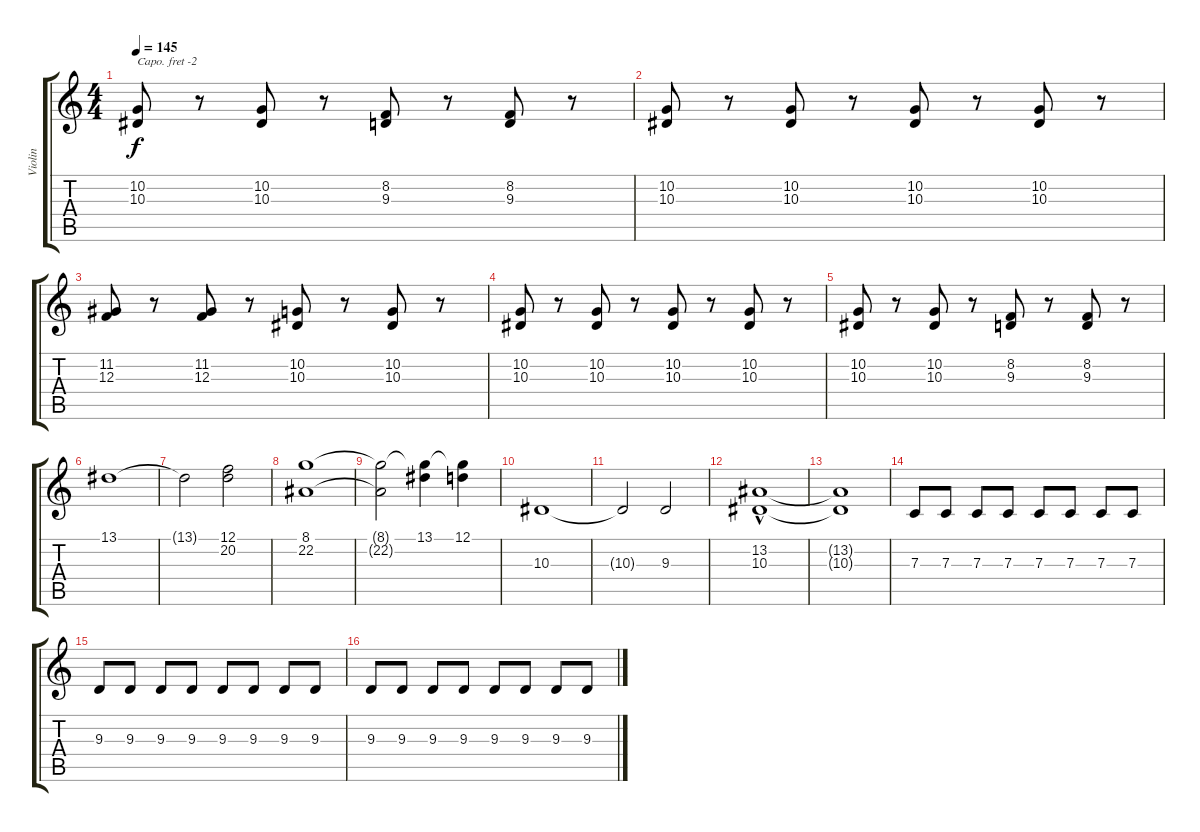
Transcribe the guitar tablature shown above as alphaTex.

\track ("Violin" "Violin") {instrument stringensemble1}
\staff {score tabs}
\capo -2
\tuning (E4 B3 G3 D3 A2 D2) {hide}
\ts (4 4)
\tempo 145
\clef g2
\ks c
(10.2 10.3).8{dy f} r.8 (10.2 10.3).8 r.8 (8.2 9.3).8 r.8 (8.2 9.3).8 r.8 |
(10.2 10.3).8 r.8 (10.2 10.3).8 r.8 (10.2 10.3).8 r.8 (10.2 10.3).8 r.8 |
(11.2 12.3).8 r.8 (11.2 12.3).8 r.8 (10.2 10.3).8 r.8 (10.2 10.3).8 r.8 |
(10.2 10.3).8 r.8 (10.2 10.3).8 r.8 (10.2 10.3).8 r.8 (10.2 10.3).8 r.8 |
(10.2 10.3).8 r.8 (10.2 10.3).8 r.8 (8.2 9.3).8 r.8 (8.2 9.3).8 r.8 |
13.1.1 |
13.1{t}.2 (12.1 20.2).2 |
(8.1 22.2).1 |
(8.1{t} 22.2{t}).2 (13.1 22.2{t}).4 (12.1 22.2{t}).4 |
10.3.1 |
10.3{t}.2 9.3.2 |
(13.2 10.3{hac}).1 |
(13.2{t} 10.3{t}).1 |
7.3.8 7.3.8 7.3.8 7.3.8 7.3.8 7.3.8 7.3.8 7.3.8 |
9.3.8 9.3.8 9.3.8 9.3.8 9.3.8 9.3.8 9.3.8 9.3.8 |
9.3.8 9.3.8 9.3.8 9.3.8 9.3.8 9.3.8 9.3.8 9.3.8
